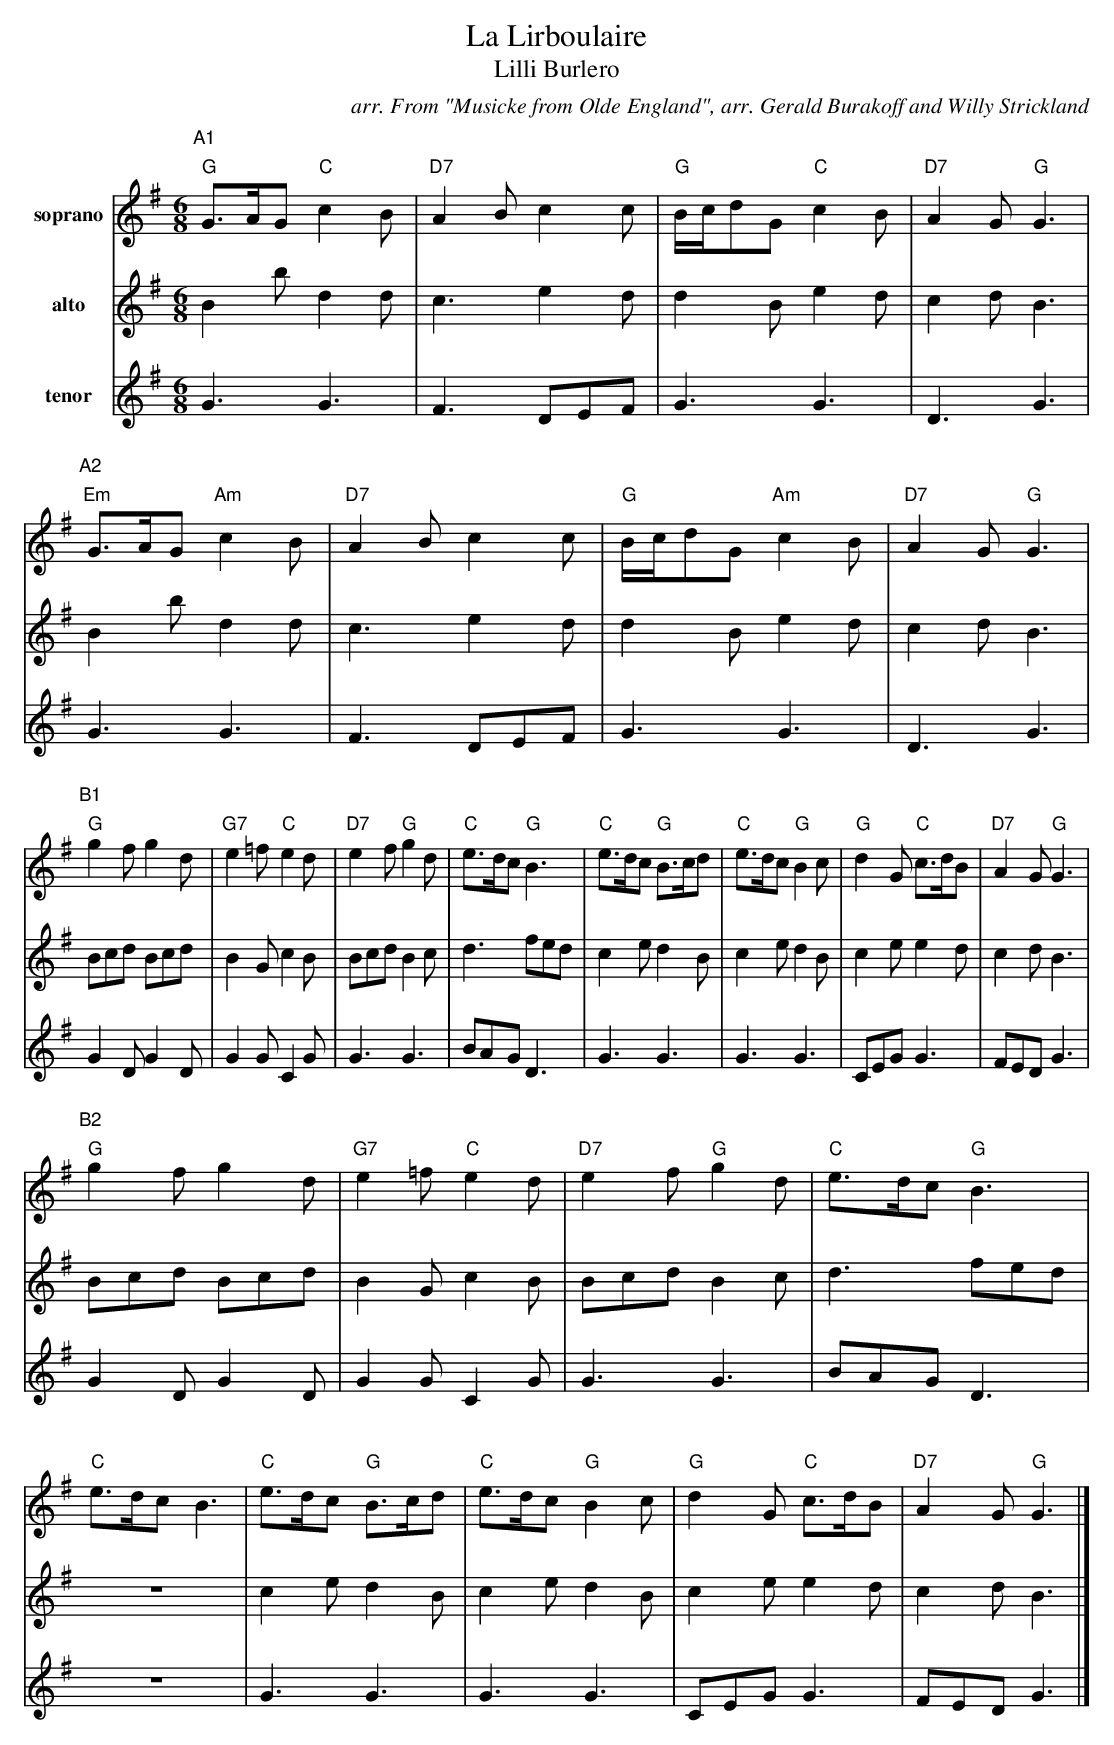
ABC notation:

X:1
T:La Lirboulaire
T:Lilli Burlero
O:arr. From "Musicke from Olde England", arr. Gerald Burakoff and Willy Strickland
M:6/8
L:1/8
K:G
P:A1
V:1 name=soprano
"G"G>AG "C"c2 B | "D7"A2 B c2 c | "G"B/c/dG "C"c2 B | "D7"A2 G "G"G3 |
V:2 name=alto
B2 b d2 d | c3 e2 d | d2 B e2 d | c2 d B3 |
V:3 name=tenor
G3 G3 | F3 DEF | G3 G3 | D3 G3 |
P:A2
V:1 name=soprano
"Em"G>AG "Am"c2 B | "D7"A2 B c2 c | "G"B/c/dG "Am"c2 B | "D7"A2 G "G"G3 |
V:2 name=alto
B2 b d2 d | c3 e2 d | d2 B e2 d | c2 d B3 |
V:3 name=tenor
G3 G3 | F3 DEF | G3 G3 | D3 G3 |
P:B1
V:1 name=soprano
"G"g2 f g2 d | "G7"e2 =f "C"e2 d | "D7"e2 f "G"g2 d | "C"e>dc "G"B3 | "C"e>dc "G"B>cd |"C"e>dc "G"B2 c | "G"d2 G "C"c>dB | "D7"A2 G "G"G3 |
V:2 name=alto
Bcd Bcd | B2 G c2 B | Bcd B2 c | d3 fed | c2 e d2 B | c2 e d2 B | c2 e e2 d | c2 d B3 |
V:3 name=tenor
G2 D G2 D | G2 G C2 G | G3 G3 | BAG D3 | G3 G3 | G3 G3 | CEG G3 | FED G3 |
P:B2
V:1 name=soprano
"G"g2 f g2 d | "G7"e2 =f "C"e2 d | "D7"e2 f "G"g2 d | "C"e>dc "G"B3 |"C"e>dc B3 | "C"e>dc "G"B>cd |"C"e>dc "G"B2 c | "G"d2 G "C"c>dB | "D7"A2 G "G"G3 |]
V:2 name=alto
Bcd Bcd | B2 G c2 B | Bcd B2 c | d3 fed | z6 | c2 e d2 B  | c2 e d2 B | c2 e e2 d | c2 d B3 |]
V:3 name=tenor
G2 D G2 D | G2 G C2 G | G3 G3 | BAG D3 | z6 | G3 G3 | G3 G3 | CEG G3 | FED G3 |]
